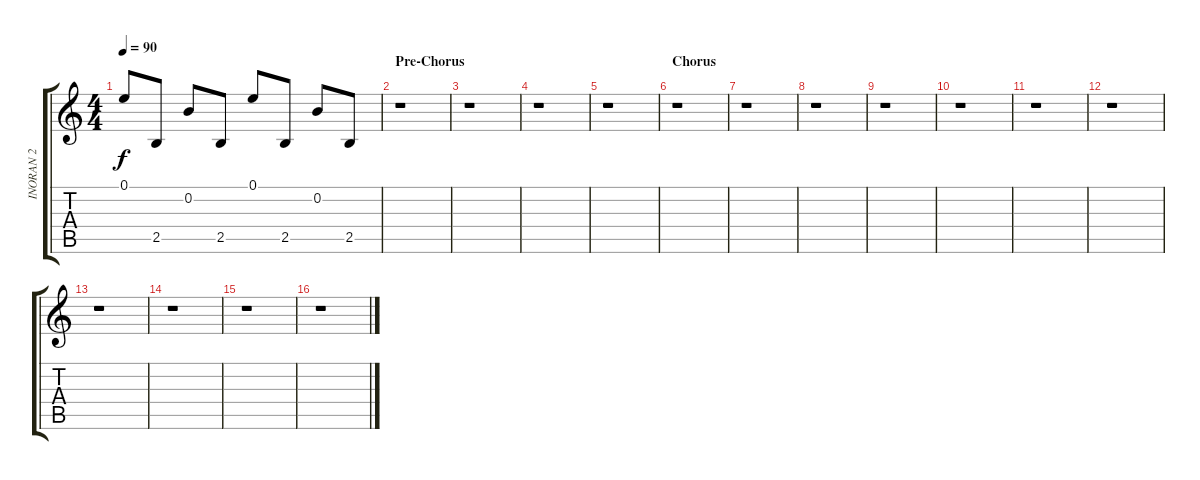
\track ("INORAN 2" "INORAN 2") {instrument acousticguitarnylon}
\staff {score tabs}
\tuning (E4 B3 G3 D3 A2 E2) {hide}
\ts (4 4)
\tempo 90
\clef g2
\ks c
0.1.8{dy f} 2.5.8 0.2.8 2.5.8 0.1.8 2.5.8 0.2.8 2.5.8 |
\section ("" "Pre-Chorus")
r.1 |
r.1 |
r.1 |
r.1 |
\section ("" "Chorus")
r.1 |
r.1 |
r.1 |
r.1 |
r.1 |
r.1 |
r.1 |
r.1 |
r.1 |
r.1 |
r.1
